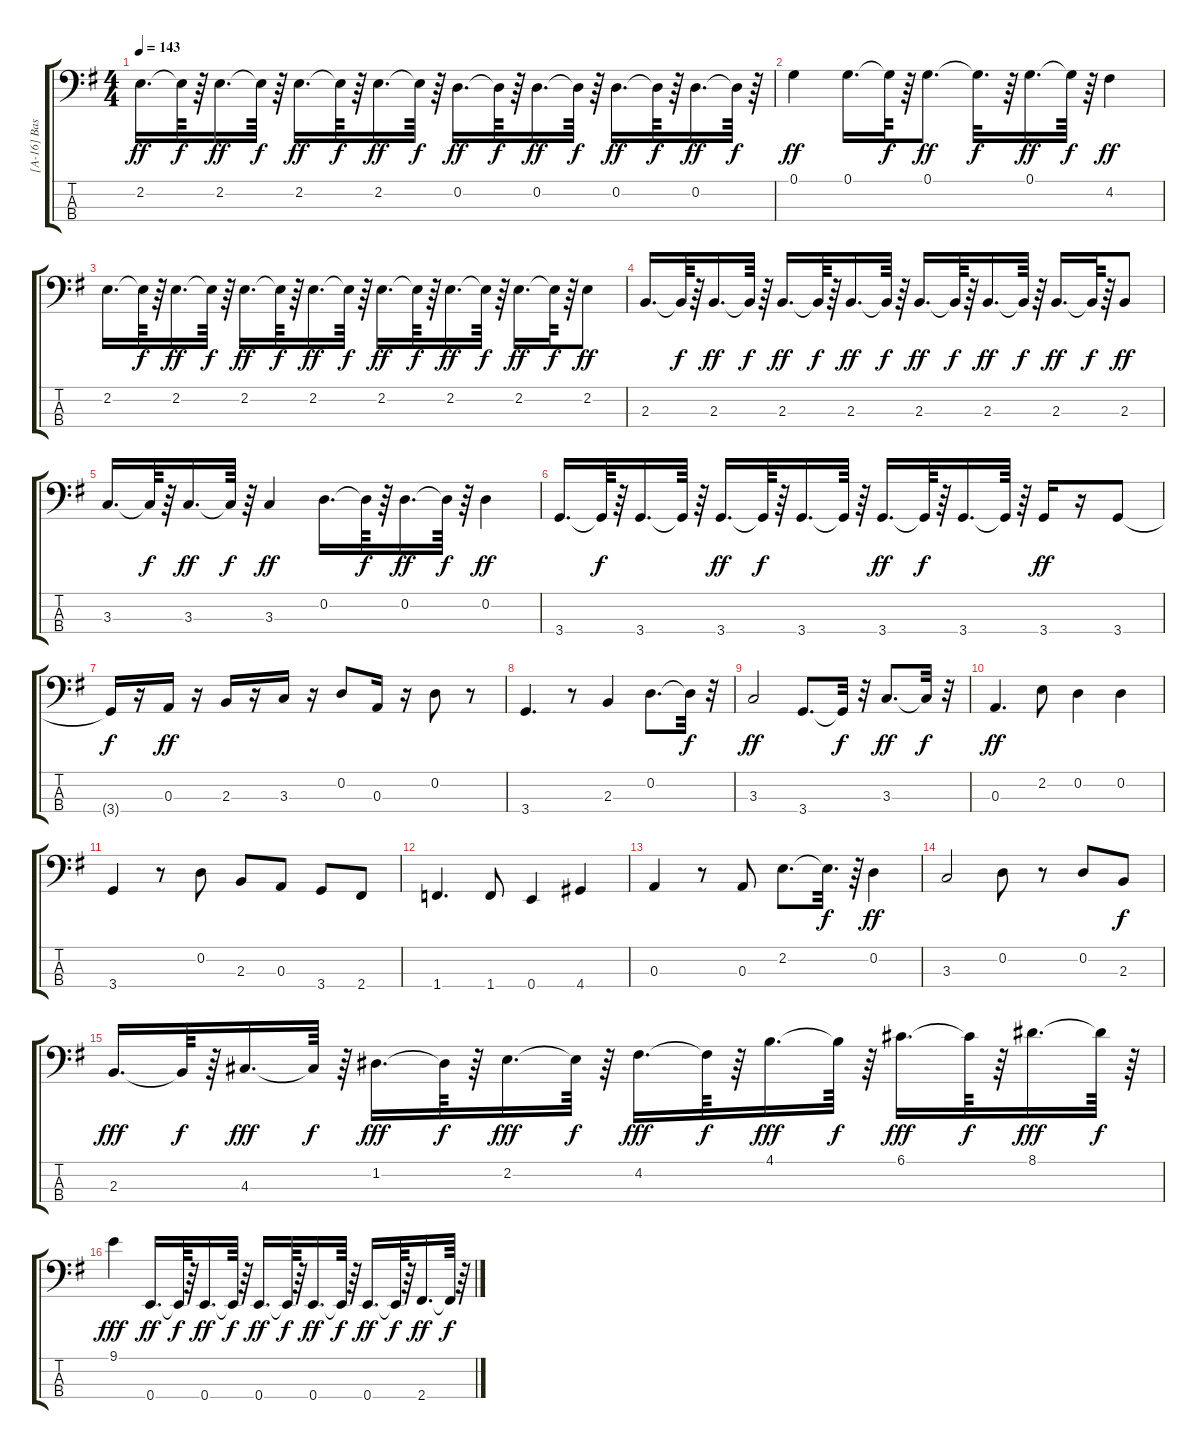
\track ("[A-16] Bass" "[A-16] Bas") {instrument fretlessbass}
\staff {score tabs}
\tuning (G2 D2 A1 E1) {hide}
\ts (4 4)
\tempo 143
\clef f4
\ks g
2.2.16{d dy ff} 2.2{t}.64{dy f} r.64 2.2.16{d dy ff} 2.2{t}.64{dy f} r.64 2.2.16{d dy ff} 2.2{t}.64{dy f} r.64 2.2.16{d dy ff} 2.2{t}.64{dy f} r.64 0.2.16{d dy ff} 0.2{t}.64{dy f} r.64 0.2.16{d dy ff} 0.2{t}.64{dy f} r.64 0.2.16{d dy ff} 0.2{t}.64{dy f} r.64 0.2.16{d dy ff} 0.2{t}.64{dy f} r.64 |
0.1.4{dy ff} 0.1.16{d} 0.1{t}.64{dy f} r.64 0.1.8{d dy ff} 0.1{t}.32{d dy f} r.64 0.1.16{d dy ff} 0.1{t}.64{dy f} r.64 4.2.4{dy ff} |
2.2.16{d} 2.2{t}.64{dy f} r.64 2.2.16{d dy ff} 2.2{t}.64{dy f} r.64 2.2.16{d dy ff} 2.2{t}.64{dy f} r.64 2.2.16{d dy ff} 2.2{t}.64{dy f} r.64 2.2.16{d dy ff} 2.2{t}.64{dy f} r.64 2.2.16{d dy ff} 2.2{t}.64{dy f} r.64 2.2.16{d dy ff} 2.2{t}.64{dy f} r.64 2.2.8{dy ff} |
2.3.16{d} 2.3{t}.64{dy f} r.64 2.3.16{d dy ff} 2.3{t}.64{dy f} r.64 2.3.16{d dy ff} 2.3{t}.64{dy f} r.64 2.3.16{d dy ff} 2.3{t}.64{dy f} r.64 2.3.16{d dy ff} 2.3{t}.64{dy f} r.64 2.3.16{d dy ff} 2.3{t}.64{dy f} r.64 2.3.16{d dy ff} 2.3{t}.64{dy f} r.64 2.3.8{dy ff} |
3.3.16{d} 3.3{t}.64{dy f} r.64 3.3.16{d dy ff} 3.3{t}.64{dy f} r.64 3.3.4{dy ff} 0.2.16{d} 0.2{t}.64{dy f} r.64 0.2.16{d dy ff} 0.2{t}.64{dy f} r.64 0.2.4{dy ff} |
3.4.16{d} 3.4{t}.64{dy f} r.64 3.4.16{d} 3.4{t}.64 r.64 3.4.16{d dy ff} 3.4{t}.64{dy f} r.64 3.4.16{d} 3.4{t}.64 r.64 3.4.16{d dy ff} 3.4{t}.64{dy f} r.64 3.4.16{d} 3.4{t}.64 r.64 3.4.16{dy ff} r.16 3.4.8 |
3.4{t}.16{dy f} r.16 0.3.16{dy ff} r.16 2.3.16 r.16 3.3.16 r.16 0.2.8 0.3.16 r.16 0.2.8 r.8 |
3.4.4{d} r.8 2.3.4 0.2.8{d} 0.2{t}.32{dy f} r.32 |
3.3.2{dy ff} 3.4.8{d} 3.4{t}.32{dy f} r.32 3.3.8{d dy ff} 3.3{t}.32{dy f} r.32 |
0.3.4{d dy ff} 2.2.8 0.2.4 0.2.4 |
3.4.4 r.8 0.2.8 2.3.8 0.3.8 3.4.8 2.4.8 |
1.4.4{d} 1.4.8 0.4.4 4.4.4 |
0.3.4 r.8 0.3.8 2.2.8{d} 2.2{t}.32{d dy f} r.64 0.2.4{dy ff} |
3.3.2 0.2.8 r.8 0.2.8 2.3.8{dy f} |
2.3.16{d dy fff} 2.3{t}.64{dy f} r.64 4.3.16{d dy fff} 4.3{t}.64{dy f} r.64 1.2.16{d dy fff} 1.2{t}.64{dy f} r.64 2.2.16{d dy fff} 2.2{t}.64{dy f} r.64 4.2.16{d dy fff} 4.2{t}.64{dy f} r.64 4.1.16{d dy fff} 4.1{t}.64{dy f} r.64 6.1.16{d dy fff} 6.1{t}.64{dy f} r.64 8.1.16{d dy fff} 8.1{t}.64{dy f} r.64 |
9.1.4{dy fff} 0.4.16{d dy ff} 0.4{t}.64{dy f} r.64 0.4.16{d dy ff} 0.4{t}.64{dy f} r.64 0.4.16{d dy ff} 0.4{t}.64{dy f} r.64 0.4.16{d dy ff} 0.4{t}.64{dy f} r.64 0.4.16{d dy ff} 0.4{t}.64{dy f} r.64 2.4.16{d dy ff} 2.4{t}.64{dy f} r.64
